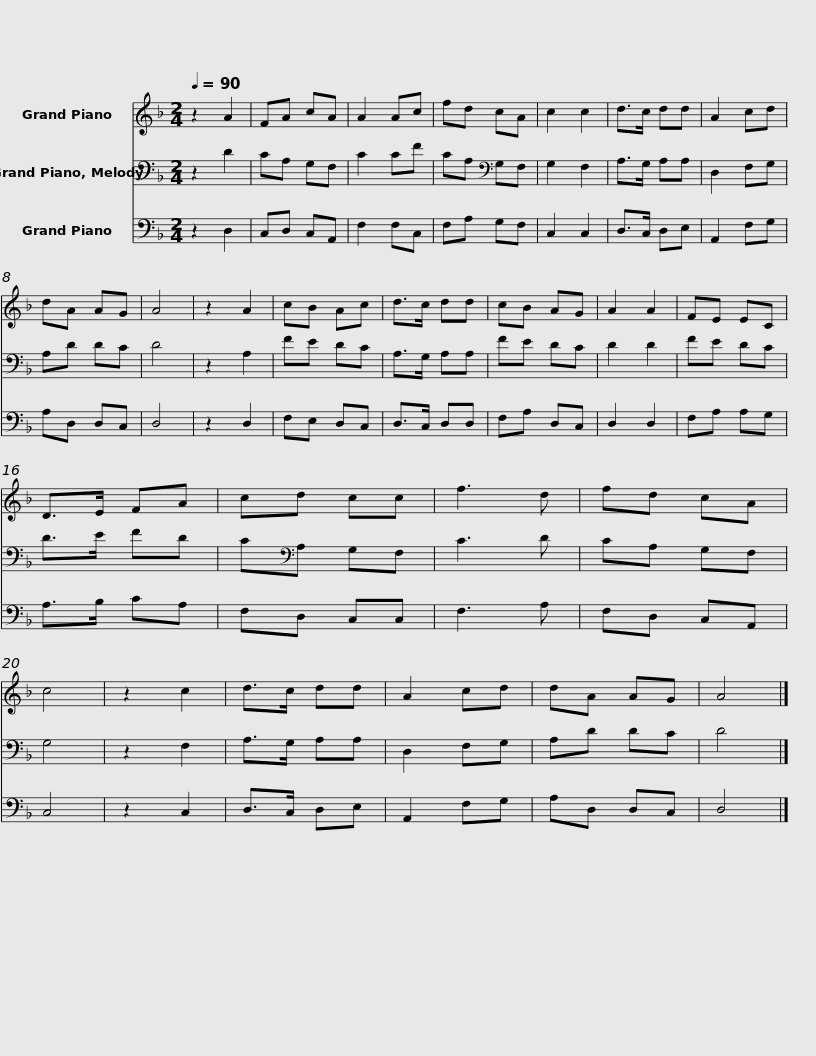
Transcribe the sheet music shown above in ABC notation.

X:1
%%score 1 2 3
L:1/8
Q:1/4=90
M:2/4
I:linebreak $
K:F
V:1 treble
V:2 bass
V:3 bass
V:1
 z2 A2 | FA cA | A2 Ac | fd cA | c2 c2 | %5
 d>c dd | A2 cd | dA AG |$ A4 | z2 A2 | %10
 cB Ac | d>c dd | cB AG | A2 A2 | FE EC | %15
 D>E FA | cd cc | f3 d | fd cA | c4 |$ %20
 z2 c2 | d>c dd | A2 cd | dA AG | A4 |] %25
V:2
 z2 D2 | CA, G,F, | C2 CF | CA,[K:bass] G,F, | G,2 F,2 | %5
 A,>G, A,A, | D,2 F,G, | A,D DC |$ D4 | z2 A,2 | %10
 FE DC | A,>G, A,A, | FE DC | D2 D2 | FE DC | %15
 D>E FD | C[K:bass]A, G,F, | C3 D | CA, G,F, | G,4 |$ %20
 z2 F,2 | A,>G, A,A, | D,2 F,G, | A,D DC | D4 |] %25
V:3
 z2 D,2 | C,D, C,A,, | F,2 F,C, | F,A, G,F, | C,2 C,2 | %5
 D,>C, D,E, | A,,2 F,G, | A,D, D,C, |$ D,4 | z2 D,2 | %10
 F,E, D,C, | D,>C, D,D, | F,A, D,C, | D,2 D,2 | F,A, A,G, | %15
 A,>B, CA, | F,D, C,C, | F,3 A, | F,D, C,A,, | C,4 |$ %20
 z2 C,2 | D,>C, D,E, | A,,2 F,G, | A,D, D,C, | D,4 |] %25
